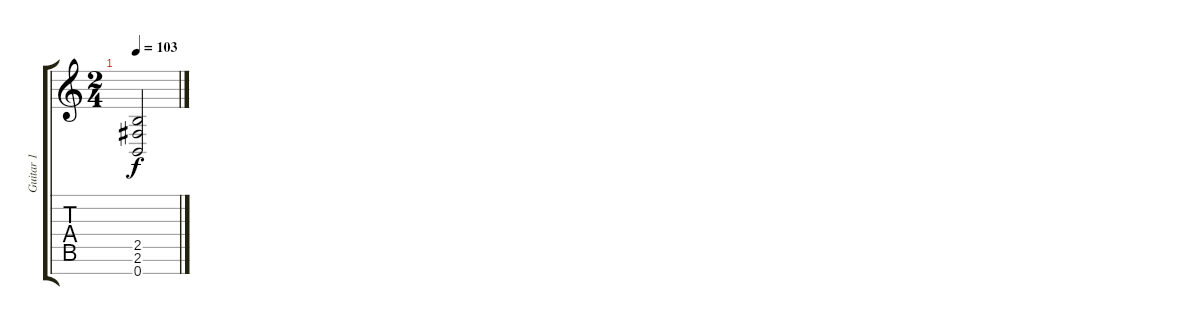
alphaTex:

\track ("Guitar 1" "Guitar 1") {instrument distortionguitar}
\staff {score tabs}
\tuning (E4 B3 G3 D3 A2 E2 B1) {hide}
\ts (2 4)
\tempo 103
\clef g2
\ks c
(2.5 2.6 0.7).2{dy f}
